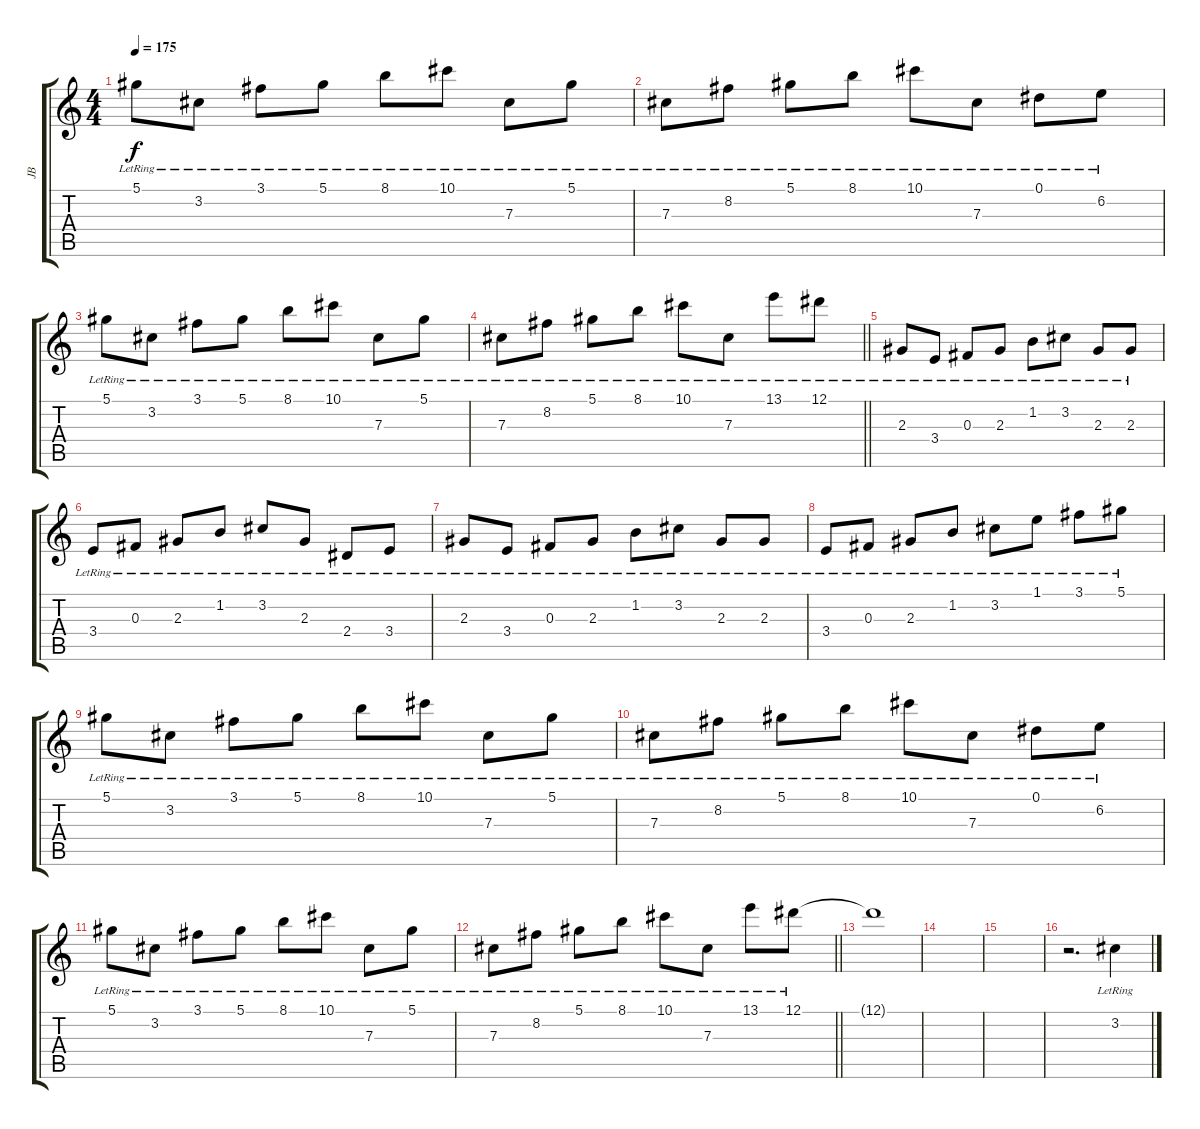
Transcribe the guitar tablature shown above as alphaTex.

\track ("JB" "JB") {instrument acousticguitarsteel}
\staff {score tabs}
\tuning (Eb4 Bb3 Gb3 Db3 Ab2 Db2) {hide}
\ts (4 4)
\tempo 175
\clef g2
\ks c
5.1{lr}.8{dy f} 3.2{lr}.8 3.1{lr}.8 5.1{lr}.8 8.1{lr}.8 10.1{lr}.8 7.3{lr}.8 5.1{lr}.8 |
7.3{lr}.8 8.2{lr}.8 5.1{lr}.8 8.1{lr}.8 10.1{lr}.8 7.3{lr}.8 0.1{lr}.8 6.2{lr}.8 |
5.1{lr}.8 3.2{lr}.8 3.1{lr}.8 5.1{lr}.8 8.1{lr}.8 10.1{lr}.8 7.3{lr}.8 5.1{lr}.8 |
\barLineRight lightlight
7.3{lr}.8 8.2{lr}.8 5.1{lr}.8 8.1{lr}.8 10.1{lr}.8 7.3{lr}.8 13.1{lr}.8 12.1{lr}.8 |
\section ("" "")
2.3{lr}.8 3.4{lr}.8 0.3{lr}.8 2.3{lr}.8 1.2{lr}.8 3.2{lr}.8 2.3{lr}.8 2.3{lr}.8 |
3.4{lr}.8 0.3{lr}.8 2.3{lr}.8 1.2{lr}.8 3.2{lr}.8 2.3{lr}.8 2.4{lr}.8 3.4{lr}.8 |
2.3{lr}.8 3.4{lr}.8 0.3{lr}.8 2.3{lr}.8 1.2{lr}.8 3.2{lr}.8 2.3{lr}.8 2.3{lr}.8 |
3.4{lr}.8 0.3{lr}.8 2.3{lr}.8 1.2{lr}.8 3.2{lr}.8 1.1{lr}.8 3.1{lr}.8 5.1{lr}.8 |
5.1{lr}.8 3.2{lr}.8 3.1{lr}.8 5.1{lr}.8 8.1{lr}.8 10.1{lr}.8 7.3{lr}.8 5.1{lr}.8 |
7.3{lr}.8 8.2{lr}.8 5.1{lr}.8 8.1{lr}.8 10.1{lr}.8 7.3{lr}.8 0.1{lr}.8 6.2{lr}.8 |
5.1{lr}.8 3.2{lr}.8 3.1{lr}.8 5.1{lr}.8 8.1{lr}.8 10.1{lr}.8 7.3{lr}.8 5.1{lr}.8 |
\barLineRight lightlight
7.3{lr}.8 8.2{lr}.8 5.1{lr}.8 8.1{lr}.8 10.1{lr}.8 7.3{lr}.8 13.1{lr}.8 12.1{lr}.8 |
\section ("" "")
12.1{t}.1 |
|
|
r.2{d} 3.2{lr}.4
